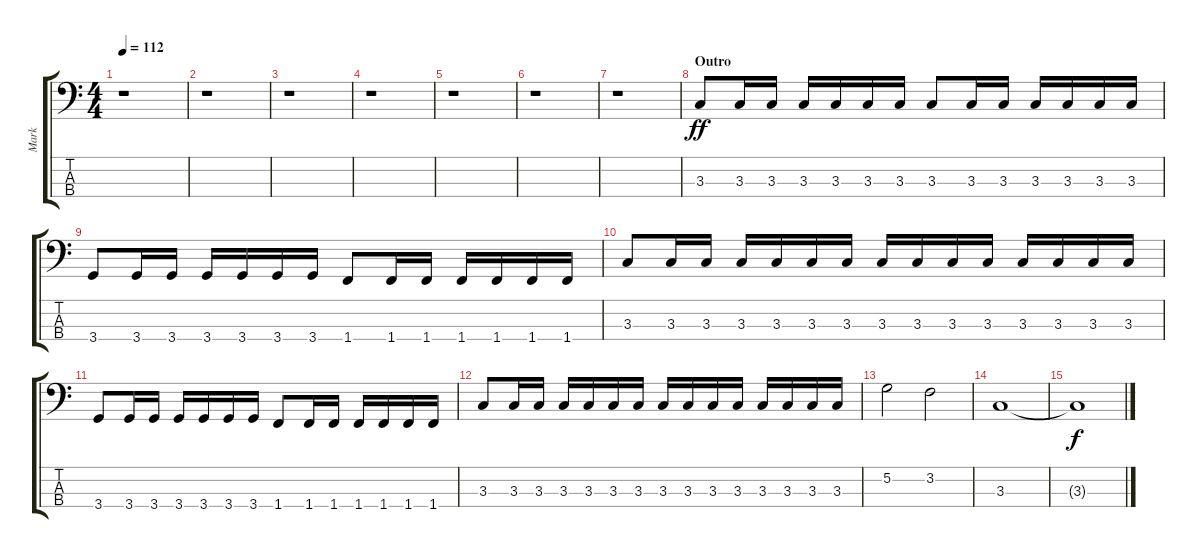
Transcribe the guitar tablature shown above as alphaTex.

\track ("Mark" "Mark") {instrument electricbasspick}
\staff {score tabs}
\tuning (G2 D2 A1 E1) {hide}
\ts (4 4)
\tempo 112
\clef f4
\ks c
r.1{dy ff} |
r.1 |
r.1 |
r.1 |
r.1 |
r.1 |
r.1 |
\section ("" "Outro")
3.3.8 3.3.16 3.3.16 3.3.16 3.3.16 3.3.16 3.3.16 3.3.8 3.3.16 3.3.16 3.3.16 3.3.16 3.3.16 3.3.16 |
3.4.8 3.4.16 3.4.16 3.4.16 3.4.16 3.4.16 3.4.16 1.4.8 1.4.16 1.4.16 1.4.16 1.4.16 1.4.16 1.4.16 |
3.3.8 3.3.16 3.3.16 3.3.16 3.3.16 3.3.16 3.3.16 3.3.16 3.3.16 3.3.16 3.3.16 3.3.16 3.3.16 3.3.16 3.3.16 |
3.4.8 3.4.16 3.4.16 3.4.16 3.4.16 3.4.16 3.4.16 1.4.8 1.4.16 1.4.16 1.4.16 1.4.16 1.4.16 1.4.16 |
3.3.8 3.3.16 3.3.16 3.3.16 3.3.16 3.3.16 3.3.16 3.3.16 3.3.16 3.3.16 3.3.16 3.3.16 3.3.16 3.3.16 3.3.16 |
5.2.2 3.2.2 |
3.3.1{volume 0} |
3.3{t}.1{dy f}
